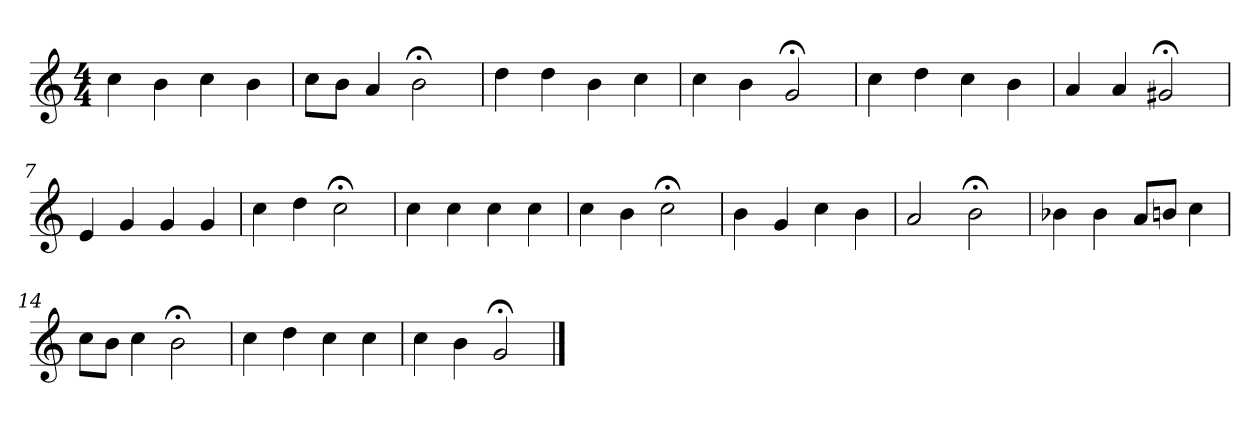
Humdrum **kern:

**kern
*part1
*staff1
*clefG2
*k[]
*C:
*M4/4
=1
4cc
4b
4cc
4b
=2
8cc\L
8b\J
4a
2b;<
=3
4dd
4dd
4b
4cc
=4
4cc
4b
2g;<
=5
4cc
4dd
4cc
4b
=6
4a
4a
2g#X;<
=7
4e
4g
4g
4g
=8
4cc
4dd
2cc;<
=9
4cc
4cc
4cc
4cc
=10
4cc
4b
2cc;<
=11
4b
4g
4cc
4b
=12
2a
2b;<
=13
4b-X
4b-
8a/L
8bn/J
4cc
=14
8cc\L
8b\J
4cc
2b;<
=15
4cc
4dd
4cc
4cc
=16
4cc
4b
2g;<
==
*-
